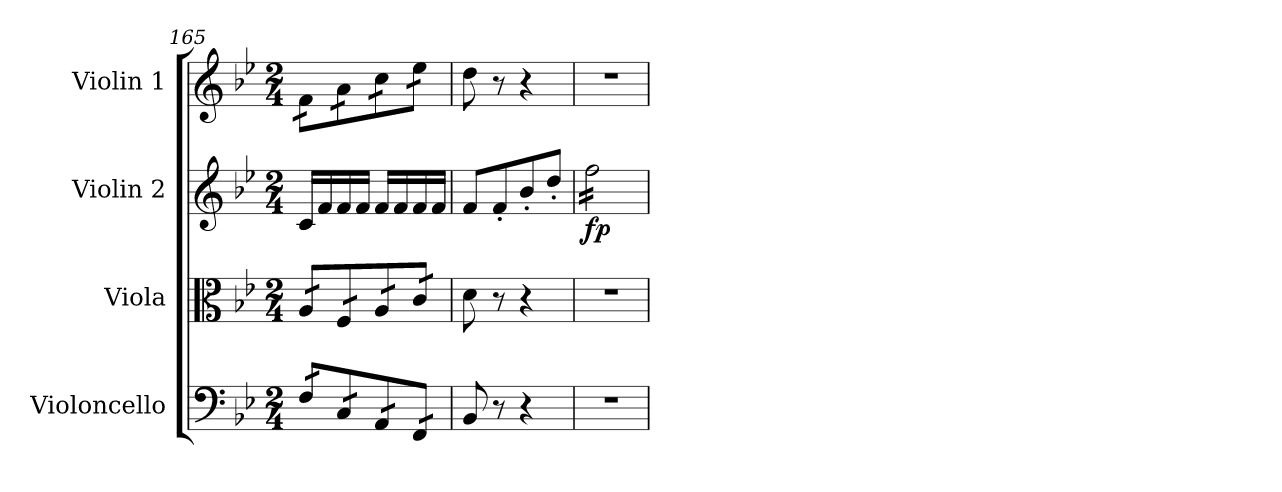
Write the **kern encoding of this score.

**kern	**kern	**kern	**dynam	**kern
*part4	*part3	*part2	*part2	*part1
*staff4	*staff3	*staff2	*staff2	*staff1
*I"Violoncello	*I"Viola	*I"Violin 2	*	*I"Violin 1
*I'Vc	*I'Vla	*I'Vln	*	*I'Vln
*clefF4	*clefC3	*clefG2	*	*clefG2
*k[b-e-]	*k[b-e-]	*k[b-e-]	*	*k[b-e-]
*M2/4	*M2/4	*M2/4	*	*M2/4
=165	=165	=165	=165	=165
*tremolo	*	*	*	*
*	*tremolo	*	*	*
*	*	*	*	*tremolo
16F/LL	16A/LL	16c/LL	.	16f\LL
16F/	16A/	16f/	.	16f\
16C/	16F/	16f/	.	16a\
16C/	16F/	16f/JJ	.	16a\
16AA/	16A/	16f/LL	.	16cc\
16AA/	16A/	16f/	.	16cc\
16FF/	16c/	16f/	.	16ee-\
16FF/JJ	16c/JJ	16f/JJ	.	16ee-\JJ
*	*	*	*	*Xtremolo
*	*Xtremolo	*	*	*
*Xtremolo	*	*	*	*
!!LO:LB:g=z
=166	=166	=166	=166	=166
8BB-/	8d\	8f/L	.	8dd\
8r	8r	8f'/	.	8r
4r	4r	8b-'/	.	4r
.	.	8dd'/J	.	.
=167	=167	=167	=167	=167
!	!	!	!LO:DY:b	!
*	*	*tremolo	*	*
2r	2r	16ff\LL	fp	2r
.	.	16ff\	.	.
.	.	16ff\	.	.
.	.	16ff\	.	.
.	.	16ff\	.	.
.	.	16ff\	.	.
.	.	16ff\	.	.
.	.	16ff\JJ	.	.
*	*	*Xtremolo	*	*
=	=	=	=	=
*-	*-	*-	*-	*-
